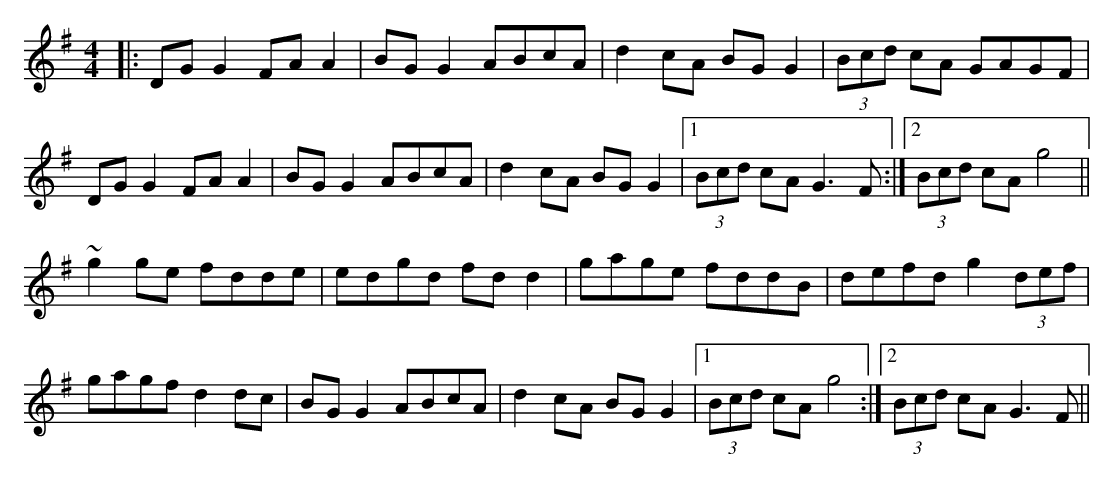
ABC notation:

X:1
M:4/4
K:G
|:DGG2 FAA2|BGG2 ABcA|d2cA BGG2|(3Bcd cA GAGF|
DGG2 FAA2|BGG2 ABcA|d2cA BGG2|1 (3Bcd cA G3F:|2 (3Bcd cA g4||
~g2ge fdde|edgd fdd2|gage fddB|defd g2 (3def|
gagf d2dc|BGG2 ABcA|d2cA BGG2|1 (3Bcd cA g4:|2 (3Bcd cA G3F||
